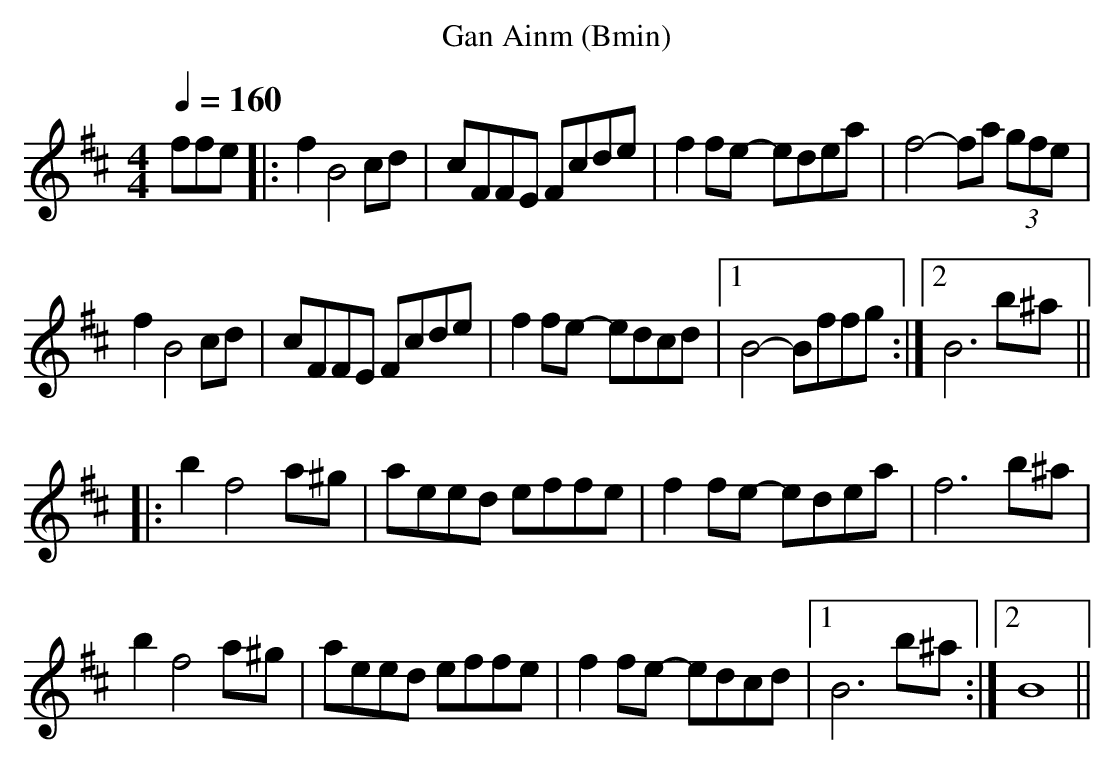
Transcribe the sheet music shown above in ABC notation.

X:1
T:Gan Ainm (Bmin)
Q:1/4=160
M:4/4
L:1/8
K:Bmin
ffe|:f2B4cd|cFFE Fcde|f2fe- edea|f4-fa (3gfe|
f2B4cd|cFFE Fcde|f2fe- edcd|1B4-Bffg:|2B6b^a||
|:b2f4a^g|aeed effe|f2fe- edea|f6b^a|
b2f4a^g|aeed effe|f2fe- edcd|1B6b^a:|2B8||
